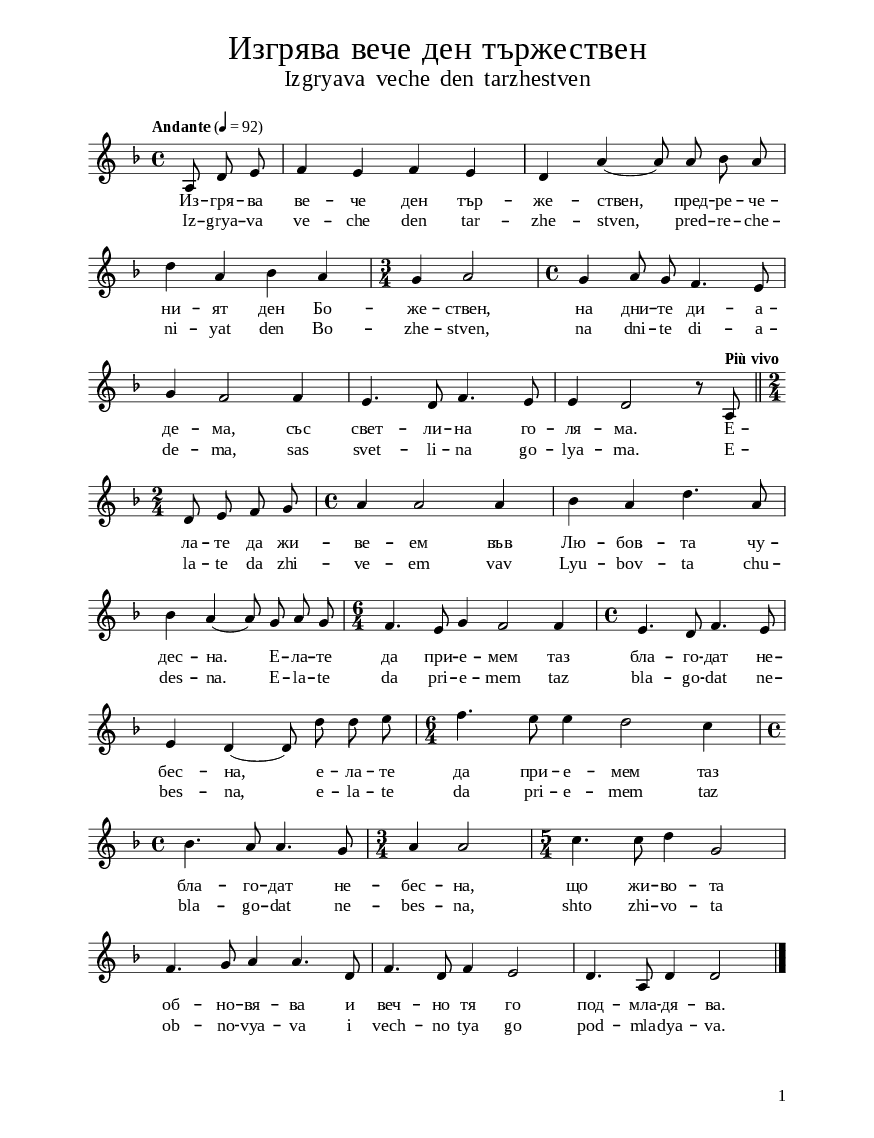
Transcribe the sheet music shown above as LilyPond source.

\version "2.22.0"

\paper {
  #(set-paper-size "a5")
}

\bookpart {
\paper {
  print-all-headers = ##t
  print-page-number = ##t
  print-first-page-number = ##t

  % put page numbers on the bottom
  oddHeaderMarkup = \markup ""
  evenHeaderMarkup = \markup ""
  oddFooterMarkup = \markup
    \fill-line {
      ""
      \on-the-fly #print-page-number-check-first \fromproperty #'page:page-number-string
    }
  evenFooterMarkup = \markup
    \fill-line {
      \on-the-fly #print-page-number-check-first \fromproperty #'page:page-number-string
      ""
    }

  left-margin = 1.5\cm
  right-margin = 1.5\cm
  top-margin = 1.6\cm
  bottom-margin = 1.2\cm
  ragged-bottom = ##t % do not spread the staves to fill the whole vertical space

  % change lyrics and titles font (affects notes also)
  fonts =
    #(make-pango-font-tree
     "Times New Roman"
     "DejaVu Sans"
     "DejaVu Sans Mono"
     (/ (* staff-height pt) 3.6))

  % change distance between staves
  system-system-spacing =
    #'((basic-distance . 11)
       (minimum-distance . 6)
       (padding . 1)
       (stretchability . 12))
}

\header {
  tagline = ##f
}

\score{
  \layout { 
    indent = 0.0\cm % remove first line indentation
    ragged-last = ##f % do not spread last line to fill the whole space
    \context {
      \Score
      \omit BarNumber %remove bar numbers
    } % context

    \context { % change staff size
      \Staff
      fontSize = #+0 % affects notes size only
      \override StaffSymbol #'staff-space = #(magstep -3)
      \override StaffSymbol #'thickness = #0.5
      \override BarLine #'hair-thickness = #1
      %\override StaffSymbol #'ledger-line-thickness = #'(0 . 0)
    }

    \context { % adjust space between staff and lyrics and between the two lyric lines
      \Lyrics
      \override VerticalAxisGroup.nonstaff-relatedstaff-spacing = #'((basic-distance . 5.0))
      \override VerticalAxisGroup.nonstaff-nonstaff-spacing = #'((minimum-distance . 2))
    }
  } % layout

  \new Voice \absolute  {
  \clef treble
  \key d \minor
  
  \time 4/4 
  \tempo \markup { % make tempo note smaller
    \concat { "Andante " \normal-text { "(" }
      \teeny \general-align #Y #DOWN \note {4} #0.8
      \normal-text { " = 92)" }
    }
  }  
  \autoBeamOff
  \partial 4.
  
  a8 d'8 e'8 |f'4 e'4 f'4 e'4 |d'4 a'4 ~ a'8 a'8 bes'8 a'8 \break |   
  d''4 a'4 bes'4 a'4 |\time 3/4  g'4 a'2 | \time 4/4  g'4 a'8 g'8 f'4. e'8 \break
  g'4 f'2 f'4 |  e'4. d'8 f'4. e'8 | e'4 d'2 r8 \tempo "Più vivo" a8 | \bar "||" \time 2/4 \break
  d'8 e'8 f'8 g'8 | \time 4/4  a'4 a'2 a'4 | bes'4 a'4 d''4. a'8 \break |
  bes'4 a'4 ~ a'8 g'8 a'8 g'8 |  \time 6/4  f'4. e'8 g'4 f'2 f'4 | \time 4/4  e'4. d'8 f'4. e'8 \break |
  e'4 d'4 ~ d'8 d''8 d''8 e''8 | \time 6/4  f''4. e''8 e''4 d''2 c''4 \break
  \time 4/4  bes'4. a'8 a'4. g'8 |  \time 3/4  a'4 a'2 | \time 5/4  c''4. c''8 d''4 g'2 \break |
  f'4. g'8 a'4 a'4. d'8 | f'4. d'8 f'4 e'2 | d'4. a8 d'4 d'2 \bar "|." \pageBreak
  }
  
 
  \addlyrics {
  Из -- гря -- ва ве -- че ден тър -- же -- ствен, пред -- ре -- че 
   -- ни -- ят ден Бо -- же -- ствен, на дни --
  те ди -- а -- де -- ма, със свет -- ли -- на го
  -- ля -- ма. Е -- ла -- те да жи -- ве -- ем във
  Лю -- бов -- та чу -- дес -- на. Е -- ла -- те
  да при -- е -- мем таз бла -- го -- дат не --
  бес -- на, е -- ла -- те да при -- е -- мем таз
  бла -- го -- дат не -- бес -- на, що жи -- во --
  та об -- но -- вя -- ва и веч -- но тя го под
  -- мла -- дя -- ва.  
  }

  \addlyrics {
 Iz -- grya -- va ve -- che den tar -- zhe -- stven, pred -- re -- che 
   -- ni -- yat den Bo -- zhe -- stven, na dni --
  te di -- a -- de -- ma, sas svet -- li -- na go
  -- lya -- ma. E -- la -- te da zhi -- ve -- em vav
  Lyu -- bov -- ta chu -- des -- na. E -- la -- te
  da pri -- e -- mem taz bla -- go -- dat ne --
  bes -- na, e -- la -- te da pri -- e -- mem taz
  bla -- go -- dat ne -- bes -- na, shto zhi -- vo --
  ta ob -- no -- vya -- va i vech -- no tya go pod
  -- mla -- dya -- va.  
  }
  
  \header {
    title = \markup \column \normal-text \fontsize #2.5 {
              \center-align
              \line { Изгрява вече ден тържествен }
              \vspace #-0.6
              \center-align
              \line \fontsize #-3 { Izgryava veche den tarzhestven}
              \vspace #-0.8
              \center-align
              \line \fontsize #-3 { " " }
            }
  }
  
  \midi{}

} % score

\pageBreak

\markup \fontsize #+2.5 {
    \hspace #1
    \override #'(baseline-skip . 2.4) % affects space between column lines
    \column {
       \line { 1. Изгрява вече ден тържествен, }
\line {   "   " предреченият ден Божествен, }
\line {   "   " на дните диадема}
\line {   "   " със светлина голяма. }

\line { " " }
       \line { "   " \italic {Припев: } }
\line {   "   " Елате да живеем }
\line {   "   " във Любовта чудесна! }
\line {   "   " Елате да приемем}
\line {   "   " таз благодат небесна, }
\line {   "   " що живота обновява}
\line {   "   " и вечно тя го подмладява! }
 
 \line { " " }
\line { 2. И носи радост за душата, }
\line {   "   " и прогласява свободата}
\line {   "   " и мир с Любов пресвята}
\line {   "   " за всички на Земята. }
\line {   "   " Елате да живеем... }

\line { " " }
       \line { "   " \italic {Припев: } }
       
 \line { " " }
\line {  3.  О, ден прекрасен, вечно благо, }
\line {   "   " кому за тебе не е драго? }
\line {   "   " За всичките години}
\line {   "   " по-скоро обнови ни! }
\line {   "   " Елате да живеем... }

\line { " " }
       \line { "   " \italic {Припев: } }
    }

    \hspace #5
    \override #'(baseline-skip . 2.4)
    \column {
       \line { 1. Izgryava veche den tarzhestven, }
\line {   "   " predrecheniyat den Bozhestven, }
\line {   "   " na dnite diadema}
\line {   "   " sas svetlina golyama. }

\line { " " }
       \line { "   " \italic {Refrain: } }
\line {   "   " Elate da zhiveem }
\line {   "   " vav Lyubovta chudesna! }
\line {   "   " Elate da priemem}
\line {   "   " taz blagodat nebesna, }
\line {   "   " shto zhivota obnovyava}
\line {   "   " i vechno tya go podmladyava! }
 
 \line { " " }
\line { 2. I nosi radost za dushata, }
\line {   "   " i proglasyava svobodata}
\line {   "   " i mir s Lyubov presvyata}
\line {   "   " za vsichki na Zemyata. }
\line {   "   " Elate da zhiveem... }

\line { " " }
       \line { "   " \italic {Refrain: } }
       
 \line { " " }
\line {  3.  O, den prekrasen, vechno blago, }
\line {   "   " komu za tebe ne e drago? }
\line {   "   " Za vsichkite godini}
\line {   "   " po-skoro obnovi ni! }
\line {   "   " Elate da zhiveem... }

\line { " " }
       \line { "   " \italic {Refrain: } }    } %column
} % markup

\pageBreak

% include foreign translation(s) of the song

\version "2.22.0"

\markup \fill-line { \fontsize #6 "Der feierliche Tag bricht schon an" }
\markup \null
\markup \null
\markup \fontsize #+2.5 {
  \hspace #16
  \override #'(baseline-skip . 2)

  \column {
    \line { 1. Der feierliche Tag bricht schon an, }
    \line {   "   " der vorhergesagte göttliche Tag, }
    \line {   "   " ein Diadem der Tage,}
    \line {   "   " mit seinem großen Licht. }
    \line {   "   " die Morgenröte des neuen Lebens. }

    \line { " " }
    \line { "   " \italic { Refrain :}  }
    \line {"   " Kommt, auf dass wir }
    \line {   "   "in der wunderbaren Liebe leben. }
    \line {   "   " Kommt, auf dass wir  }
    \line {   "   " diesen himmlischen Segen empfangen, }
    \line {   "   " welcher das Leben erneuert }
    \line {   "   " und es ewig verjüngt. }

    \line { " " }

    \line {    2. Und er bringt Freude für die Seele }
    \line {   "   "und verkündet die Freiheit }
    \line {   "   " Und den Frieden mit allheiliger Liebe }
    \line {   "   " für alle auf der Erde. }

    \line { " " }
    \line { "   " \italic { Refrain } ... }




    \line { " " }
    \line { 3. O, wunderschöner Tag, ewiges Wohl, }
    \line {   "   " wem ist das nicht wertvoll? }
    \line {   "   " Erneuere uns bald }
    \line {   "   " für all die Jahre.}

  }

}


} % bookpart
